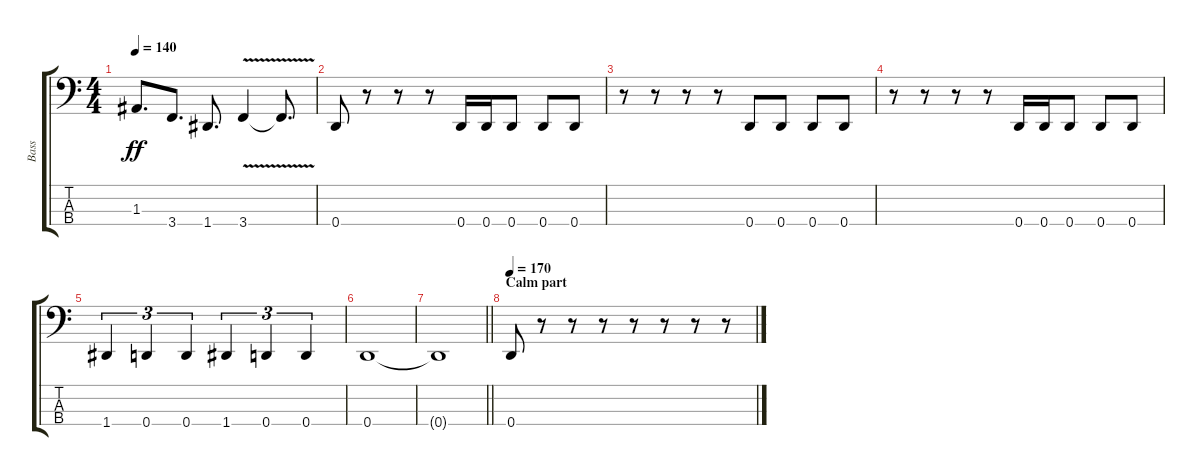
\track ("Bass" "Bass") {instrument electricbassfinger}
\staff {score tabs}
\tuning (G2 D2 A1 D1) {hide}
\ts (4 4)
\tempo 140
\clef f4
\ks c
1.3.8{d dy ff} 3.4.8{d} 1.4.8{d} 3.4{v}.4 3.4{t}.8{d} |
0.4.8 r.8 r.8 r.8 0.4.16 0.4.16 0.4.8 0.4.8 0.4.8 |
r.8 r.8 r.8 r.8 0.4.8 0.4.8 0.4.8 0.4.8 |
r.8 r.8 r.8 r.8 0.4.16 0.4.16 0.4.8 0.4.8 0.4.8 |
1.4.4{tu (3 2)} 0.4.4{tu (3 2)} 0.4.4{tu (3 2)} 1.4.4{tu (3 2)} 0.4.4{tu (3 2)} 0.4.4{tu (3 2)} |
0.4.1 |
\barLineRight lightlight
0.4{t}.1 |
\section ("" "Calm part")
\tempo 170
0.4.8 r.8 r.8 r.8 r.8 r.8 r.8 r.8
